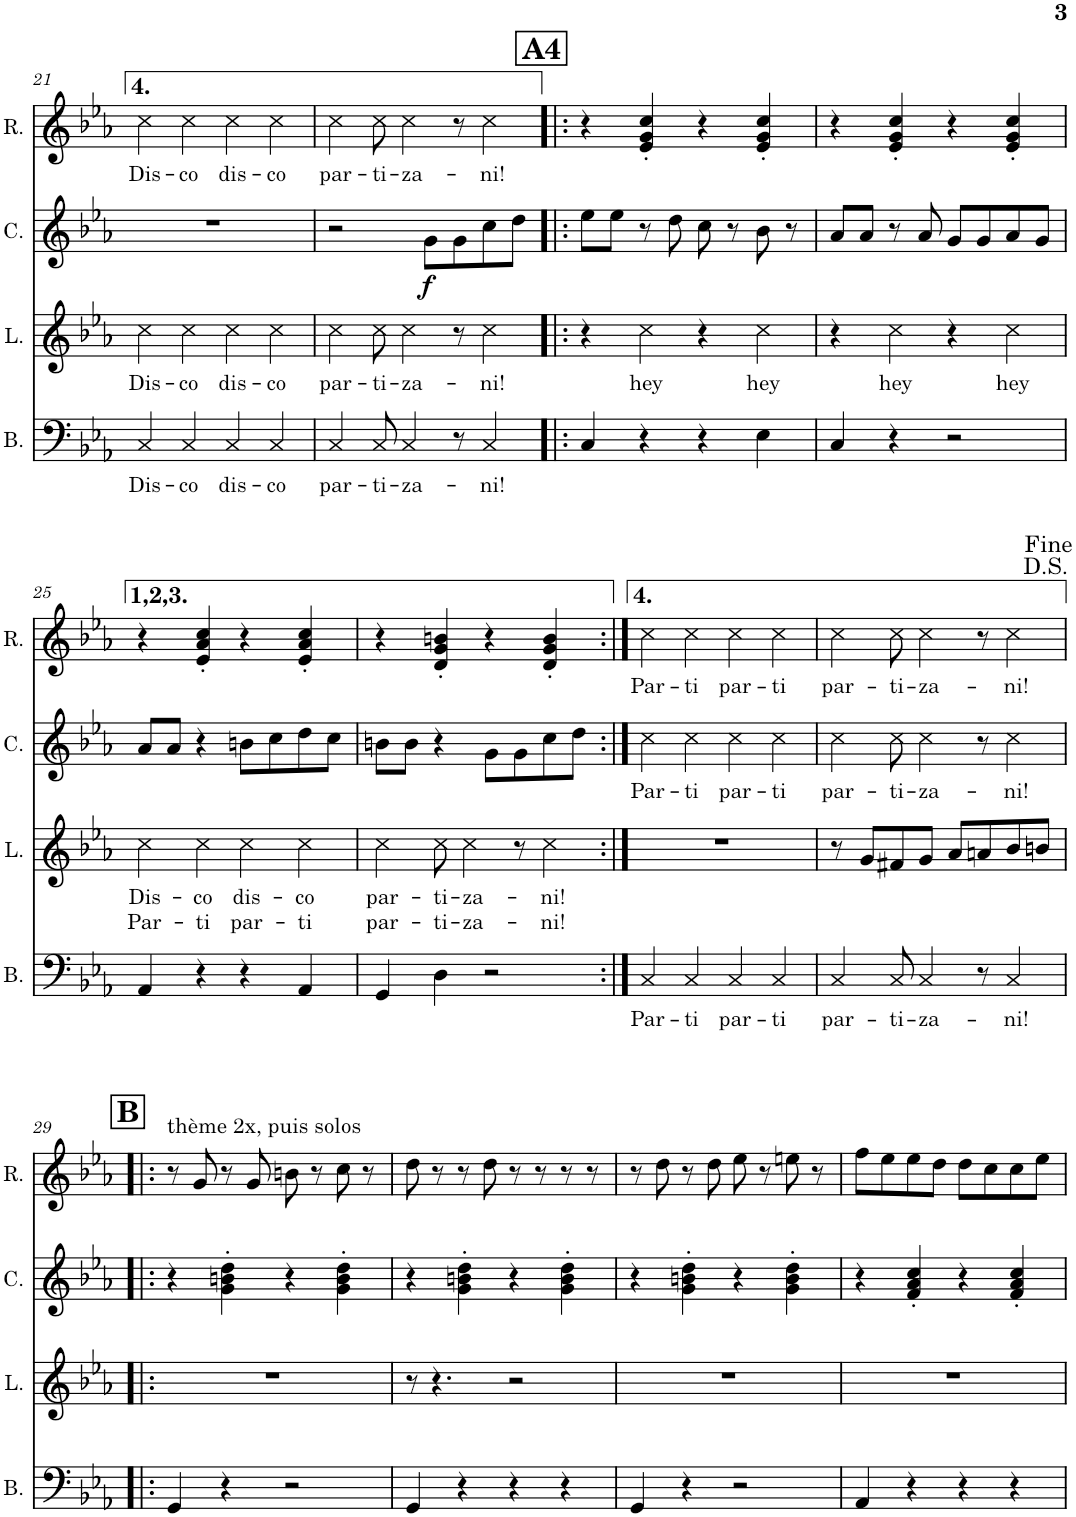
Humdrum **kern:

**kern	**text	**kern	**text	**text	**kern	**text	**dynam	**kern	**text
*part4	*part4	*part3	*part3	*part3	*part2	*part2	*part2	*part1	*part1
*staff4	*staff4	*staff3	*staff3	*staff3	*staff2	*staff2	*staff2	*staff1	*staff1
*I"Bass	*	*I"Lead	*	*	*I"Chords	*	*	*I"Riffs	*
*I'B.	*	*I'L.	*	*	*I'C.	*	*	*I'R.	*
!!LO:PB:g=z
*clefF4	*	*clefG2	*	*	*clefG2	*	*	*clefG2	*
*	*	*Trd7c12	*	*	*Trd5c9	*	*	*	*
*k[b-e-a-]	*	*k[b-e-a-]	*	*	*k[b-e-a-]	*	*	*k[b-e-a-]	*
*M2/2	*	*M2/2	*	*	*M2/2	*	*	*M2/2	*
*met(c|)	*	*met(c|)	*	*	*met(c|)	*	*	*met(c|)	*
=21	=21	=21	=21	=21	=21	=21	=21	=21	=21
!	!LO:LY:b	!	!LO:LY:b	!	!	!	!	!	!LO:LY:b
4C/	Dis-	4cc\	Dis-	.	1r	.	.	4cc\	Dis-
!	!LO:LY:b	!	!LO:LY:b	!	!	!	!	!	!LO:LY:b
4C/	-co	4cc\	-co	.	.	.	.	4cc\	-co
!	!LO:LY:b	!	!LO:LY:b	!	!	!	!	!	!LO:LY:b
4C/	dis-	4cc\	dis-	.	.	.	.	4cc\	dis-
!	!LO:LY:b	!	!LO:LY:b	!	!	!	!	!	!LO:LY:b
4C/	-co	4cc\	-co	.	.	.	.	4cc\	-co
=22	=22	=22	=22	=22	=22	=22	=22	=22	=22
!	!LO:LY:b	!	!LO:LY:b	!	!	!	!	!	!LO:LY:b
4C/	par-	4cc\	par-	.	2r	.	.	4cc\	par-
!	!LO:LY:b	!	!LO:LY:b	!	!	!	!	!	!LO:LY:b
8C/	-ti-	8cc\	-ti-	.	.	.	.	8cc\	-ti-
!	!LO:LY:b	!	!LO:LY:b	!	!	!	!	!	!LO:LY:b
4C/	-za-	4cc\	-za-	.	.	.	.	4cc\	-za-
!	!	!	!	!	!	!	!LO:DY:b	!	!
.	.	.	.	.	8g\L	.	f	.	.
8r	.	8r	.	.	8g\	.	.	8r	.
!	!LO:LY:b	!	!LO:LY:b	!	!	!	!	!	!LO:LY:b
4C/	-ni!	4cc\	-ni!	.	8cc\	.	.	4cc\	-ni!
.	.	.	.	.	8dd\J	.	.	.	.
!!LO:REH:place=s1:a:B:cj:fs=14:t=A4
=23!|:	=23!|:	=23!|:	=23!|:	=23!|:	=23!|:	=23!|:	=23!|:	=23!|:	=23!|:
4C/	.	4r	.	.	8ee-\L	.	.	4r	.
.	.	.	.	.	8ee-\J	.	.	.	.
!	!	!	!LO:LY:b	!	!	!	!	!	!
4r	.	4cc\	hey	.	8r	.	.	4e-/' 4g/' 4cc/'	.
.	.	.	.	.	8dd\	.	.	.	.
4r	.	4r	.	.	8cc\	.	.	4r	.
.	.	.	.	.	8r	.	.	.	.
!	!	!	!LO:LY:b	!	!	!	!	!	!
4E-\	.	4cc\	hey	.	8b-\	.	.	4e-/' 4g/' 4cc/'	.
.	.	.	.	.	8r	.	.	.	.
=24	=24	=24	=24	=24	=24	=24	=24	=24	=24
4C/	.	4r	.	.	8a-/L	.	.	4r	.
.	.	.	.	.	8a-/J	.	.	.	.
!	!	!	!LO:LY:b	!	!	!	!	!	!
4r	.	4cc\	hey	.	8r	.	.	4e-/' 4g/' 4cc/'	.
.	.	.	.	.	8a-/	.	.	.	.
2r	.	4r	.	.	8g/L	.	.	4r	.
.	.	.	.	.	8g/	.	.	.	.
!	!	!	!LO:LY:b	!	!	!	!	!	!
.	.	4cc\	hey	.	8a-/	.	.	4e-/' 4g/' 4cc/'	.
.	.	.	.	.	8g/J	.	.	.	.
!!LO:LB:g=z
=25	=25	=25	=25	=25	=25	=25	=25	=25	=25
!	!	!	!LO:LY:b	!LO:LY:b	!	!	!	!	!
4AA-/	.	4cc\	Dis-	Par-	8a-/L	.	.	4r	.
.	.	.	.	.	8a-/J	.	.	.	.
!	!	!	!LO:LY:b	!LO:LY:b	!	!	!	!	!
4r	.	4cc\	-co	-ti	4r	.	.	4e-/' 4a-/' 4cc/'	.
!	!	!	!LO:LY:b	!LO:LY:b	!	!	!	!	!
4r	.	4cc\	dis-	par-	8bn\L	.	.	4r	.
.	.	.	.	.	8cc\	.	.	.	.
!	!	!	!LO:LY:b	!LO:LY:b	!	!	!	!	!
4AA-/	.	4cc\	-co	-ti	8dd\	.	.	4e-/' 4a-/' 4cc/'	.
.	.	.	.	.	8cc\J	.	.	.	.
=26	=26	=26	=26	=26	=26	=26	=26	=26	=26
!	!	!	!LO:LY:b	!LO:LY:b	!	!	!	!	!
4GG/	.	4cc\	par-	par-	8bn\L	.	.	4r	.
.	.	.	.	.	8b\J	.	.	.	.
!	!	!	!LO:LY:b	!LO:LY:b	!	!	!	!	!
4D\	.	8cc\	-ti-	-ti-	4r	.	.	4d/' 4g/' 4bn/'	.
!	!	!	!LO:LY:b	!LO:LY:b	!	!	!	!	!
.	.	4cc\	-za-	-za-	.	.	.	.	.
2r	.	.	.	.	8g\L	.	.	4r	.
.	.	8r	.	.	8g\	.	.	.	.
!	!	!	!LO:LY:b	!LO:LY:b	!	!	!	!	!
.	.	4cc\	-ni!	-ni!	8cc\	.	.	4d/' 4g/' 4b/'	.
.	.	.	.	.	8dd\J	.	.	.	.
=27:|!	=27:|!	=27:|!	=27:|!	=27:|!	=27:|!	=27:|!	=27:|!	=27:|!	=27:|!
!	!LO:LY:b	!	!	!	!	!LO:LY:b	!	!	!LO:LY:b
4C/	Par-	1r	.	.	4cc\	Par-	.	4cc\	Par-
!	!LO:LY:b	!	!	!	!	!LO:LY:b	!	!	!LO:LY:b
4C/	-ti	.	.	.	4cc\	-ti	.	4cc\	-ti
!	!LO:LY:b	!	!	!	!	!LO:LY:b	!	!	!LO:LY:b
4C/	par-	.	.	.	4cc\	par-	.	4cc\	par-
!	!LO:LY:b	!	!	!	!	!LO:LY:b	!	!	!LO:LY:b
4C/	-ti	.	.	.	4cc\	-ti	.	4cc\	-ti
=28	=28	=28	=28	=28	=28	=28	=28	=28	=28
!	!LO:LY:b	!	!	!	!	!LO:LY:b	!	!	!LO:LY:b
4C/	par-	8r	.	.	4cc\	par-	.	4cc\	par-
.	.	8g/L	.	.	.	.	.	.	.
!	!LO:LY:b	!	!	!	!	!LO:LY:b	!	!	!LO:LY:b
8C/	-ti-	8f#X/	.	.	8cc\	-ti-	.	8cc\	-ti-
!	!LO:LY:b	!	!	!	!	!LO:LY:b	!	!	!LO:LY:b
4C/	-za-	8g/J	.	.	4cc\	-za-	.	4cc\	-za-
.	.	8a-/L	.	.	.	.	.	.	.
8r	.	8an/	.	.	8r	.	.	8r	.
!	!LO:LY:b	!	!	!	!	!LO:LY:b	!	!	!LO:LY:b
4C/	-ni!	8b-/	.	.	4cc\	-ni!	.	4cc\	-ni!
.	.	8bn/J	.	.	.	.	.	.	.
!!LO:LB:g=z
!!LO:REH:place=s1:a:B:cj:fs=14:t=B
=29!|:	=29!|:	=29!|:	=29!|:	=29!|:	=29!|:	=29!|:	=29!|:	=29!|:	=29!|:
!	!	!	!	!	!	!	!	!LO:TX:a:t=thème 2x, puis solos	!
4GG/	.	1r	.	.	4r	.	.	8r	.
.	.	.	.	.	.	.	.	8g/	.
4r	.	.	.	.	4g\' 4bn\' 4dd\'	.	.	8r	.
.	.	.	.	.	.	.	.	8g/	.
2r	.	.	.	.	4r	.	.	8bn\	.
.	.	.	.	.	.	.	.	8r	.
.	.	.	.	.	4g\' 4b\' 4dd\'	.	.	8cc\	.
.	.	.	.	.	.	.	.	8r	.
=30	=30	=30	=30	=30	=30	=30	=30	=30	=30
4GG/	.	8r	.	.	4r	.	.	8dd\	.
.	.	4.r	.	.	.	.	.	8r	.
4r	.	.	.	.	4g\' 4bn\' 4dd\'	.	.	8r	.
.	.	.	.	.	.	.	.	8dd\	.
4r	.	2r	.	.	4r	.	.	8r	.
.	.	.	.	.	.	.	.	8r	.
4r	.	.	.	.	4g\' 4b\' 4dd\'	.	.	8r	.
.	.	.	.	.	.	.	.	8r	.
=31	=31	=31	=31	=31	=31	=31	=31	=31	=31
4GG/	.	1r	.	.	4r	.	.	8r	.
.	.	.	.	.	.	.	.	8dd\	.
4r	.	.	.	.	4g\' 4bn\' 4dd\'	.	.	8r	.
.	.	.	.	.	.	.	.	8dd\	.
2r	.	.	.	.	4r	.	.	8ee-\	.
.	.	.	.	.	.	.	.	8r	.
.	.	.	.	.	4g\' 4b\' 4dd\'	.	.	8een\	.
.	.	.	.	.	.	.	.	8r	.
=32	=32	=32	=32	=32	=32	=32	=32	=32	=32
4AA-/	.	1r	.	.	4r	.	.	8ff\L	.
.	.	.	.	.	.	.	.	8ee-\	.
4r	.	.	.	.	4f/' 4a-/' 4cc/'	.	.	8ee-\	.
.	.	.	.	.	.	.	.	8dd\J	.
4r	.	.	.	.	4r	.	.	8dd\L	.
.	.	.	.	.	.	.	.	8cc\	.
4r	.	.	.	.	4f/' 4a-/' 4cc/'	.	.	8cc\	.
.	.	.	.	.	.	.	.	8ee-\J	.
=	=	=	=	=	=	=	=	=	=
*-	*-	*-	*-	*-	*-	*-	*-	*-	*-
